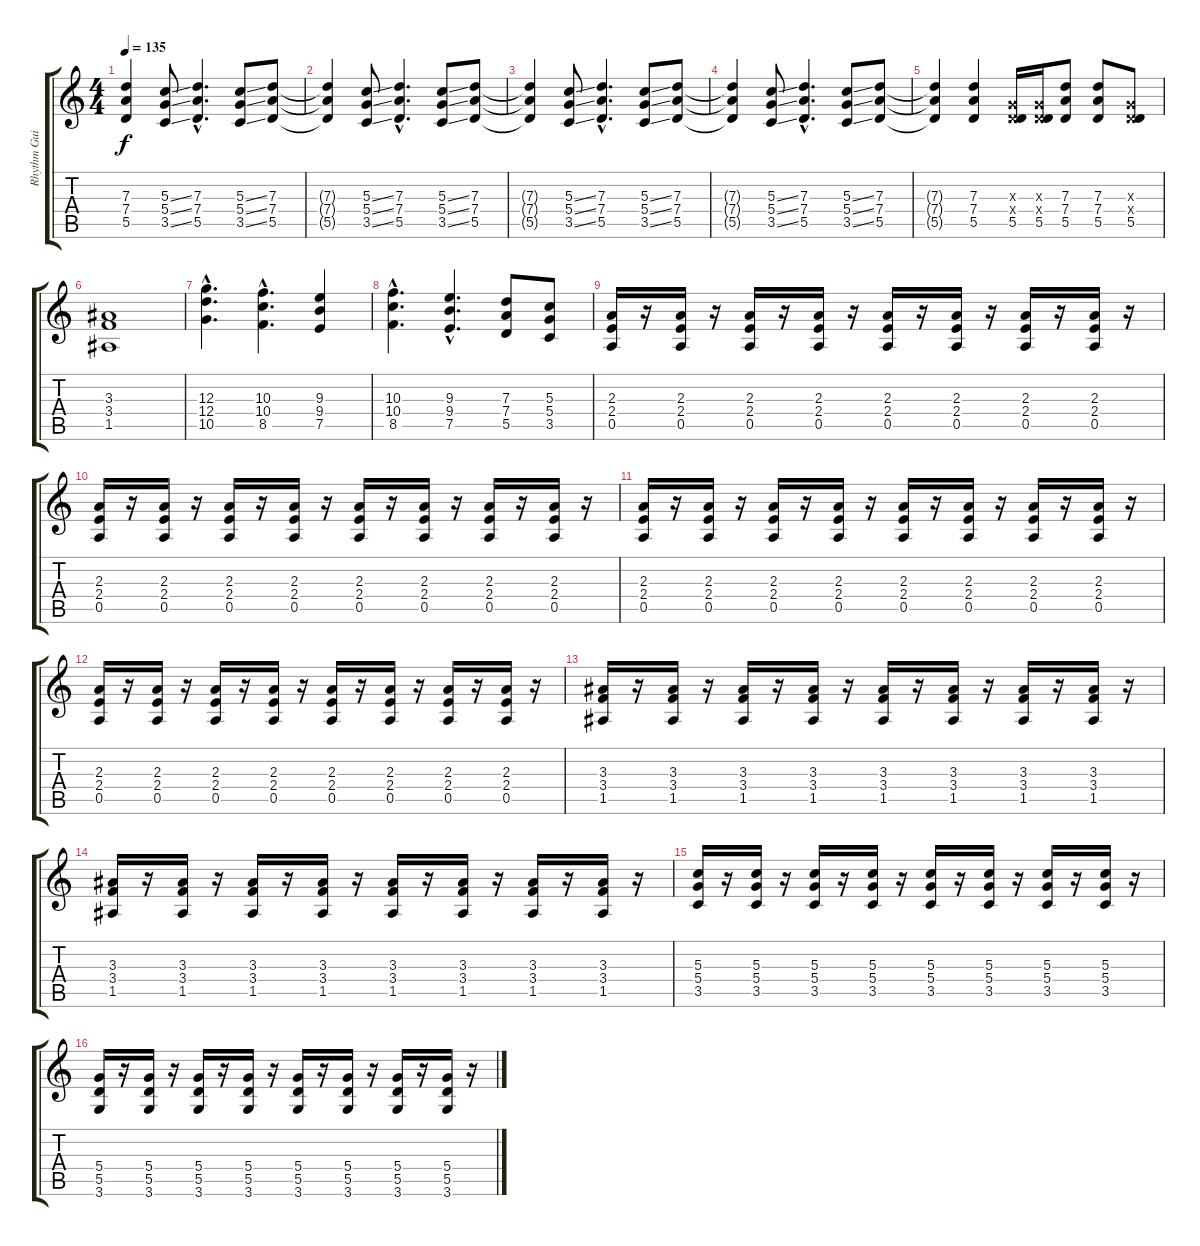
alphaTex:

\track ("Rhythm Guitar 2" "Rhythm Gui") {instrument distortionguitar}
\staff {score tabs}
\tuning (E4 B3 G3 D3 A2 E2) {hide}
\ts (4 4)
\tempo 135
\clef g2
\ks c
(7.3 7.4 5.5).4{dy f} (5.3{ss} 5.4{ss} 3.5{ss}).8 (7.3{hac} 7.4{hac} 5.5{hac}).4{d} (5.3{ss} 5.4{ss} 3.5{ss}).8 (7.3 7.4 5.5).8 |
(7.3{t} 7.4{t} 5.5{t}).4 (5.3{ss} 5.4{ss} 3.5{ss}).8 (7.3{hac} 7.4{hac} 5.5{hac}).4{d} (5.3{ss} 5.4{ss} 3.5{ss}).8 (7.3 7.4 5.5).8 |
(7.3{t} 7.4{t} 5.5{t}).4 (5.3{ss} 5.4{ss} 3.5{ss}).8 (7.3{hac} 7.4{hac} 5.5{hac}).4{d} (5.3{ss} 5.4{ss} 3.5{ss}).8 (7.3 7.4 5.5).8 |
(7.3{t} 7.4{t} 5.5{t}).4 (5.3{ss} 5.4{ss} 3.5{ss}).8 (7.3{hac} 7.4{hac} 5.5{hac}).4{d} (5.3{ss} 5.4{ss} 3.5{ss}).8 (7.3 7.4 5.5).8 |
(7.3{t} 7.4{t} 5.5{t}).4 (7.3 7.4 5.5).4 (0.3{x} 0.4{x} 5.5).16 (0.3{x} 0.4{x} 5.5).16 (7.3 7.4 5.5).8 (7.3 7.4 5.5).8 (0.3{x} 0.4{x} 5.5).8 |
(3.3 3.4 1.5).1 |
(12.3{hac} 12.4{hac} 10.5{hac}).4{d} (10.3{hac} 10.4{hac} 8.5{hac}).4{d} (9.3 9.4 7.5).4 |
(10.3{hac} 10.4{hac} 8.5{hac}).4{d} (9.3{hac} 9.4{hac} 7.5{hac}).4{d} (7.3 7.4 5.5).8 (5.3 5.4 3.5).8 |
(2.3 2.4 0.5).16 r.16 (2.3 2.4 0.5).16 r.16 (2.3 2.4 0.5).16 r.16 (2.3 2.4 0.5).16 r.16 (2.3 2.4 0.5).16 r.16 (2.3 2.4 0.5).16 r.16 (2.3 2.4 0.5).16 r.16 (2.3 2.4 0.5).16 r.16 |
(2.3 2.4 0.5).16 r.16 (2.3 2.4 0.5).16 r.16 (2.3 2.4 0.5).16 r.16 (2.3 2.4 0.5).16 r.16 (2.3 2.4 0.5).16 r.16 (2.3 2.4 0.5).16 r.16 (2.3 2.4 0.5).16 r.16 (2.3 2.4 0.5).16 r.16 |
(2.3 2.4 0.5).16 r.16 (2.3 2.4 0.5).16 r.16 (2.3 2.4 0.5).16 r.16 (2.3 2.4 0.5).16 r.16 (2.3 2.4 0.5).16 r.16 (2.3 2.4 0.5).16 r.16 (2.3 2.4 0.5).16 r.16 (2.3 2.4 0.5).16 r.16 |
(2.3 2.4 0.5).16 r.16 (2.3 2.4 0.5).16 r.16 (2.3 2.4 0.5).16 r.16 (2.3 2.4 0.5).16 r.16 (2.3 2.4 0.5).16 r.16 (2.3 2.4 0.5).16 r.16 (2.3 2.4 0.5).16 r.16 (2.3 2.4 0.5).16 r.16 |
(3.3 3.4 1.5).16 r.16 (3.3 3.4 1.5).16 r.16 (3.3 3.4 1.5).16 r.16 (3.3 3.4 1.5).16 r.16 (3.3 3.4 1.5).16 r.16 (3.3 3.4 1.5).16 r.16 (3.3 3.4 1.5).16 r.16 (3.3 3.4 1.5).16 r.16 |
(3.3 3.4 1.5).16 r.16 (3.3 3.4 1.5).16 r.16 (3.3 3.4 1.5).16 r.16 (3.3 3.4 1.5).16 r.16 (3.3 3.4 1.5).16 r.16 (3.3 3.4 1.5).16 r.16 (3.3 3.4 1.5).16 r.16 (3.3 3.4 1.5).16 r.16 |
(5.3 5.4 3.5).16 r.16 (5.3 5.4 3.5).16 r.16 (5.3 5.4 3.5).16 r.16 (5.3 5.4 3.5).16 r.16 (5.3 5.4 3.5).16 r.16 (5.3 5.4 3.5).16 r.16 (5.3 5.4 3.5).16 r.16 (5.3 5.4 3.5).16 r.16 |
(5.4 5.5 3.6).16 r.16 (5.4 5.5 3.6).16 r.16 (5.4 5.5 3.6).16 r.16 (5.4 5.5 3.6).16 r.16 (5.4 5.5 3.6).16 r.16 (5.4 5.5 3.6).16 r.16 (5.4 5.5 3.6).16 r.16 (5.4 5.5 3.6).16 r.16
